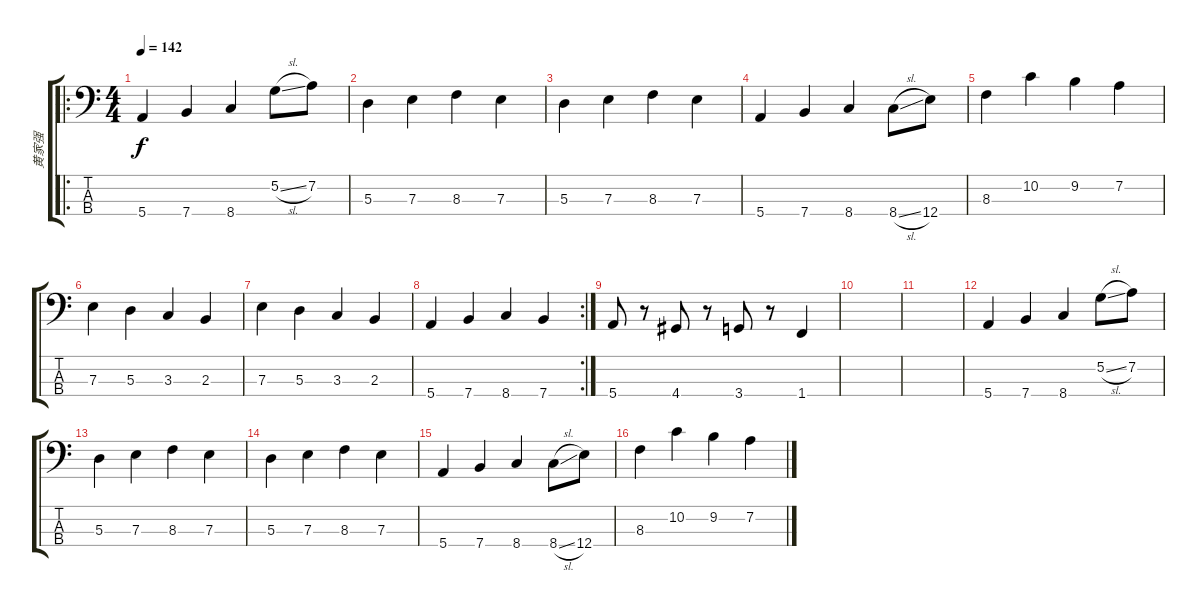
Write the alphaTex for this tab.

\track ("黄家强" "黄家强") {instrument electricbassfinger}
\staff {score tabs}
\tuning (G2 D2 A1 E1) {hide}
\ro
\ts (4 4)
\tempo 142
\clef f4
\ks c
5.4.4{dy f} 7.4.4 8.4.4 5.2{sl}.8 7.2.8 |
5.3.4 7.3.4 8.3.4 7.3.4 |
5.3.4 7.3.4 8.3.4 7.3.4 |
5.4.4 7.4.4 8.4.4 8.4{sl}.8 12.4.8 |
8.3.4 10.2.4 9.2.4 7.2.4 |
7.3.4 5.3.4 3.3.4 2.3.4 |
7.3.4 5.3.4 3.3.4 2.3.4 |
\rc 2
5.4.4 7.4.4 8.4.4 7.4.4 |
5.4.8 r.8 4.4.8 r.8 3.4.8 r.8 1.4.4 |
|
|
5.4.4 7.4.4 8.4.4 5.2{sl}.8 7.2.8 |
5.3.4 7.3.4 8.3.4 7.3.4 |
5.3.4 7.3.4 8.3.4 7.3.4 |
5.4.4 7.4.4 8.4.4 8.4{sl}.8 12.4.8 |
8.3.4 10.2.4 9.2.4 7.2.4
